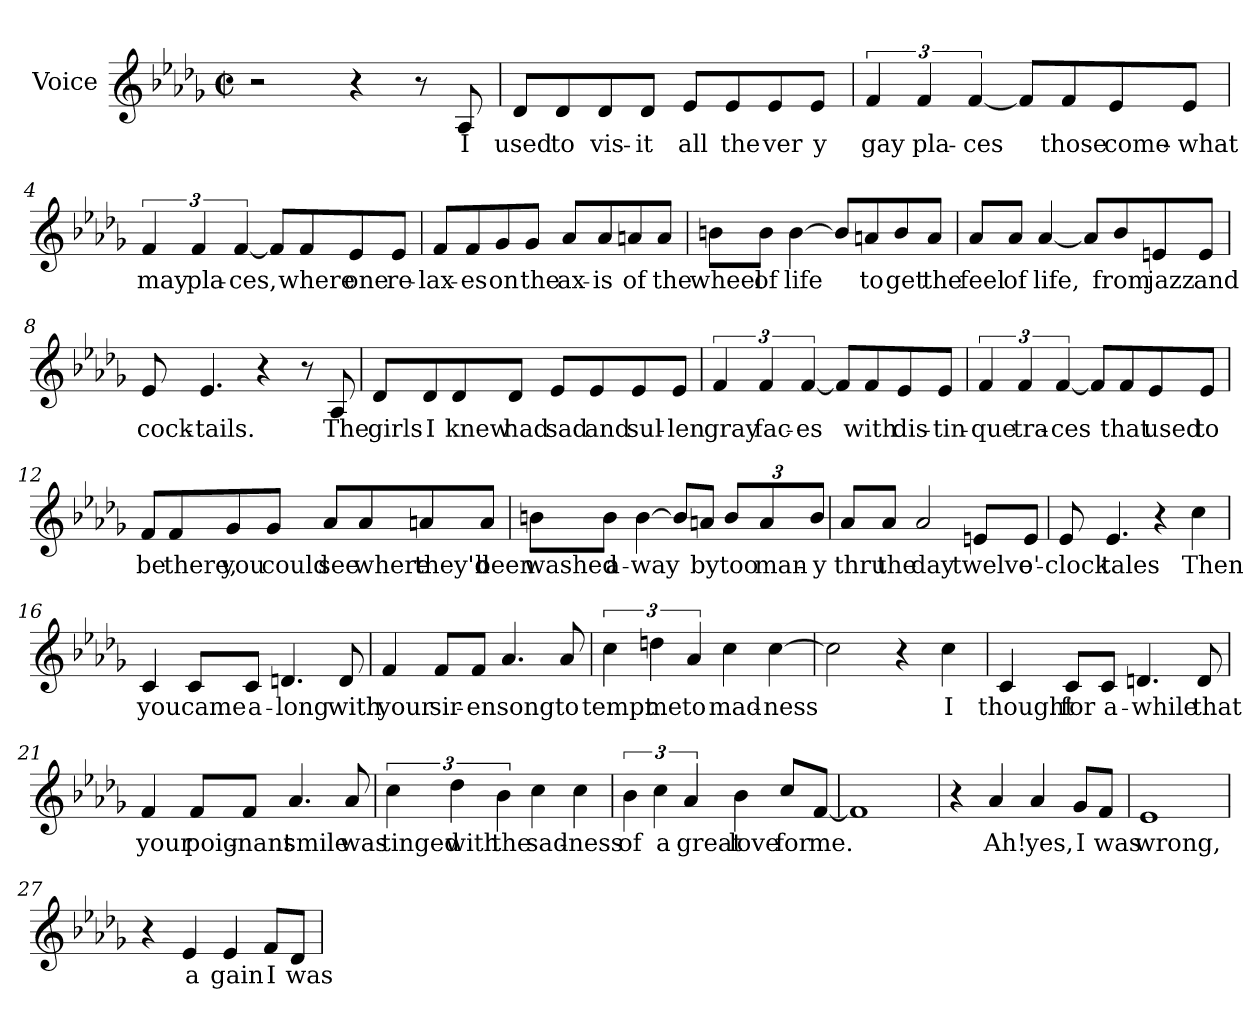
**kern	**text
*part1	*part1
*staff1	*staff1
*I"Voice	*
*I'Vo.	*
*clefG2	*
*k[b-e-a-d-g-]	*
*D-:	*
*M2/2	*
*met(c|)	*
=1	=1
2r	.
4r	.
8r	.
8A-/	I
=2	=2
8d-/L	used
8d-/	to
8d-/	vis-
8d-/J	it
8e-/L	all
8e-/	the
8e-/	-ver
8e-/J	y
=3	=3
6f/	gay
6f/	pla-
[6f/	ces
8f/L]	.
8f/	those
8e-/	come-
8e-/J	-what
!!LO:LB:g=z
=4	=4
6f/	may
6f/	pla-
[6f/	ces,
8f/L]	.
8f/	where
8e-/	one
8e-/J	re-
=5	=5
8f/L	lax-
8f/	es
8g-/	on
8g-/J	the
8a-/L	ax-
8a-/	is
8an/	of
8a/J	the
!!LO:LB:g=z
=6	=6
8bn\L	wheel
8b\J	of
[4b\	life
8b/L]	.
8an/	to
8b/	get
8a/J	the
=7	=7
8a-/L	feel
8a-/J	of
[4a-/	life,
8a-/L]	.
8b-/	from
8en/	jazz
8e/J	and
=8	=8
8e-/	cock-
4.e-/	tails.
4r	.
8r	.
8A-/	The
!!LO:LB:g=z
=9	=9
8d-/L	girls
8d-/	I
8d-/	knew
8d-/J	had
8e-/L	sad
8e-/	-and
8e-/	sul-
8e-/J	len
=10	=10
6f/	gray
6f/	fac-
[6f/	es
8f/L]	.
8f/	with
8e-/	dis-
8e-/J	tin-
!!LO:LB:g=z
=11	=11
6f/	que
6f/	tra-
[6f/	ces
8f/L]	.
8f/	that
8e-/	used
8e-/J	to
=12	=12
8f/L	be
8f/	there,
8g-/	you
8g-/J	could
8a-/L	see
8a-/	where
8an/	they'd
8a/J	been
!!LO:LB:g=z
=13	=13
8bn\L	washed
8b\J	a-
[4b\	way
8b/L]	.
8an/J	by
*Xbrackettup	*
12b/L	too
12a/	man-
12b/J	y
=14	=14
8a-/L	thru
8a-/J	the
2a-/	day
8en/L	twelve
8e/J	o'-
=15	=15
8e-/	clock
4.e-/	tales
4r	.
4cc\	Then
!!LO:LB:g=z
=16	=16
4c/	you
8c/L	came
8c/J	a-
4.dn/	long
8d/	with
=17	=17
4f/	your
8f/L	sir-
8f/J	en
4.a-/	song
8a-/	to
=18	=18
*brackettup	*
6cc\	tempt
6ddn\	me
6a-/	to
4cc\	mad-
[4cc\	ness
=19	=19
2cc\]	.
4r	.
4cc\	I
!!LO:LB:g=z
=20	=20
4c/	thought
8c/L	for
8c/J	a-
4.dn/	while
8d/	that
=21	=21
4f/	your
8f/L	poig-
8f/J	nant
4.a-/	smile
8a-/	was
=22	=22
6cc\	tinged
6dd-\	with
6b-\	the
4cc\	sad-
4cc\	ness
!!LO:PB:g=z
=23	=23
6b-\	of
6cc\	a
6a-/	great
4b-\	love
8cc/L	for
[8f/J	me.
=24	=24
1f]	.
=25	=25
4r	.
4a-/	Ah!
4a-/	yes,
8g-/L	I
8f/J	was
=26	=26
1e-	wrong,
=27	=27
4r	.
4e-/	-a
4e-/	gain
8f/L	I
8d-/J	was
=	=
*-	*-
